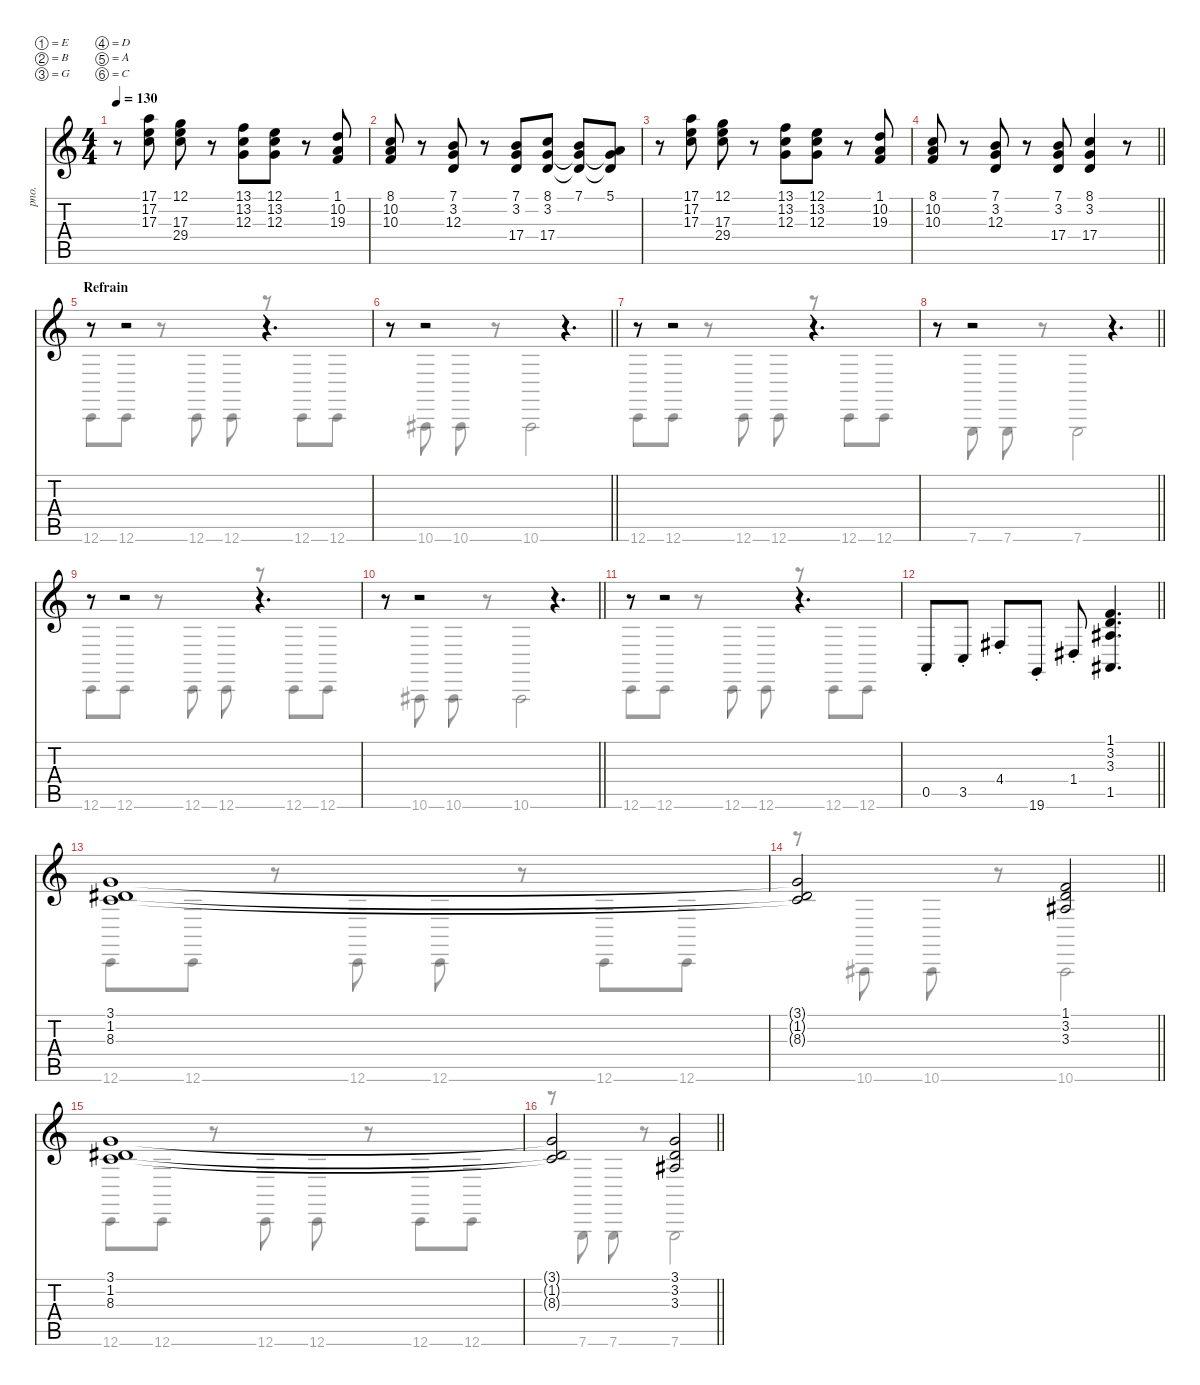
\defaultSystemsLayout 4
\hideDynamics
\bracketExtendMode nobrackets
\track ("Reney" "pno.") {mute instrument brightacousticpiano}
\staff {score tabs}
\tuning (E4 B3 G3 D3 A2 C1)
\voice
\ts (4 4)
\tempo 130
\clef g2
\ks c
r.8{dy f} (17.1 17.2 17.3).8 (12.1 17.3 29.4).8 r.8 (13.1 13.2 12.3).8 (12.1 13.2 12.3).8 r.8 (1.1 10.2 19.3).8 |
(8.1 10.2 10.3).8 r.8 (7.1 3.2 12.3).8 r.8 (7.1 3.2 17.4).8 (8.1 3.2 17.4).8 (7.1 3.2{t} 17.4{t}).8 (5.1 3.2{t} 17.4{t}).8 |
r.8 (17.1 17.2 17.3).8 (12.1 17.3 29.4).8 r.8 (13.1 13.2 12.3).8 (12.1 13.2 12.3).8 r.8 (1.1 10.2 19.3).8 |
\barLineRight lightlight
(8.1 10.2 10.3).8 r.8 (7.1 3.2 12.3).8 r.8 (7.1 3.2 17.4).8 (8.1 3.2 17.4).4 r.8 |
\section ("" "Refrain")
r.8{instrument brightacousticpiano} r.2 r.4{d} |
\barLineRight lightlight
r.8 r.2 r.4{d} |
r.8 r.2 r.4{d} |
\barLineRight lightlight
r.8 r.2 r.4{d} |
r.8 r.2 r.4{d} |
\barLineRight lightlight
r.8 r.2 r.4{d} |
r.8 r.2 r.4{d} |
\barLineRight lightlight
0.5{st}.8 3.5{st}.8 4.4{st acc #}.8 19.6{st}.8 1.4{st acc #}.8 (1.1 3.2 3.3{acc #} 1.5{acc #}).4{d} |
(3.1 1.2 8.3{acc #}).1 |
\barLineRight lightlight
(3.1{t} 1.2{t} 8.3{t acc #}).2 (1.1 3.2 3.3{acc #}).2 |
(3.1 1.2 8.3{acc #}).1 |
\barLineRight lightlight
(3.1{t} 1.2{t} 8.3{t acc #}).2 (3.1 3.2 3.3{acc #}).2
\voice
\clef g2
\ottava regular
\simile none
\ks c
|
|
|
\barLineRight lightlight
|
12.6.8 12.6.8 r.8 12.6.8 12.6.8 r.8 12.6.8 12.6.8 |
\barLineRight lightlight
r.8 10.6{acc #}.8 10.6{acc #}.8 r.8 10.6{acc #}.2 |
12.6.8 12.6.8 r.8 12.6.8 12.6.8 r.8 12.6.8 12.6.8 |
\barLineRight lightlight
r.8 7.6.8 7.6.8 r.8 7.6.2 |
12.6.8 12.6.8 r.8 12.6.8 12.6.8 r.8 12.6.8 12.6.8 |
\barLineRight lightlight
r.8 10.6{acc #}.8 10.6{acc #}.8 r.8 10.6{acc #}.2 |
12.6.8 12.6.8 r.8 12.6.8 12.6.8 r.8 12.6.8 12.6.8 |
\barLineRight lightlight
|
12.6.8 12.6.8 r.8 12.6.8 12.6.8 r.8 12.6.8 12.6.8 |
\barLineRight lightlight
r.8 10.6{acc #}.8 10.6{acc #}.8 r.8 10.6{acc #}.2 |
12.6.8 12.6.8 r.8 12.6.8 12.6.8 r.8 12.6.8 12.6.8 |
\barLineRight lightlight
r.8 7.6.8 7.6.8 r.8 7.6.2
